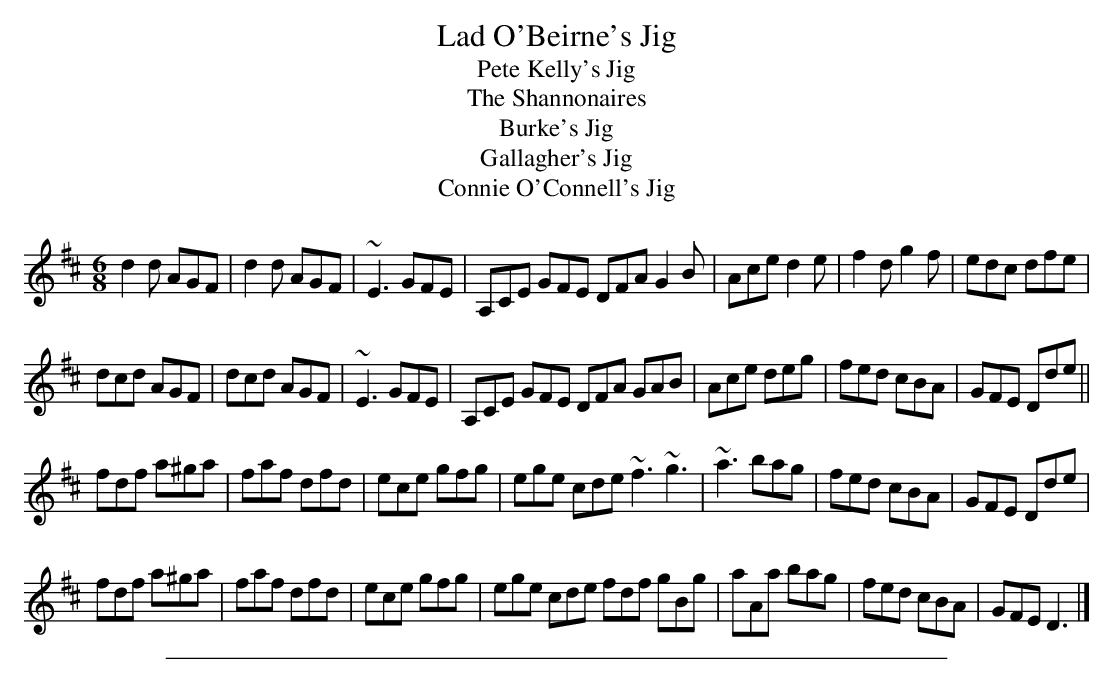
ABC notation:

X:1
T: Lad O'Beirne's Jig
T: Pete Kelly's Jig
T: The Shannonaires
T: Burke's Jig
T: Gallagher's Jig
T: Connie O'Connell's Jig
M:6/8
L:1/8
K:D
d2d AGF  | d2d AGF | ~E3 GFE | A,CE GFE \
DFA G2B  | Ace d2e | f2d g2f | edc  dfe |
dcd AGF  | dcd AGF | ~E3 GFE | A,CE GFE \
DFA GAB  | Ace deg | fed cBA | GFE  Dde ||
fdf a^ga | faf dfd | ece gfg | ege  cde \
~f3 ~g3  | ~a3 bag | fed cBA | GFE  Dde |
fdf a^ga | faf dfd | ece gfg | ege  cde \
fdf gBg  | aAa bag | fed cBA | GFE  D3  |]
